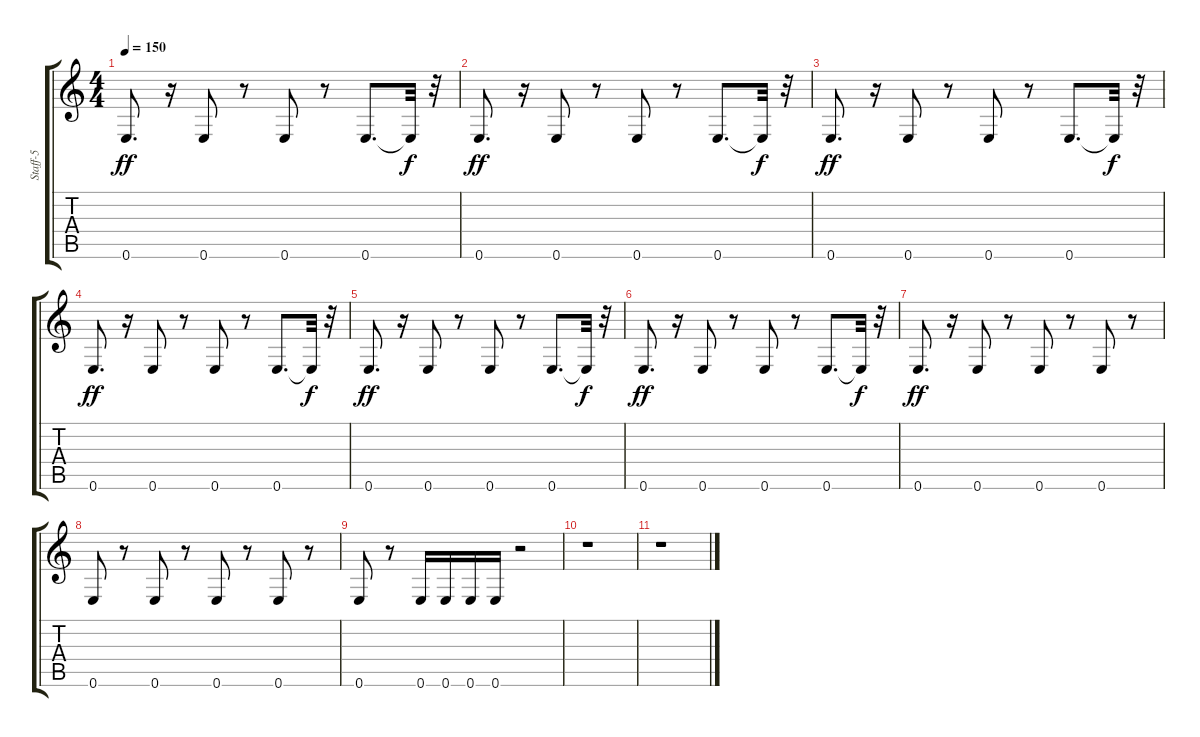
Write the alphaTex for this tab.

\track ("Staff-5" "Staff-5") {instrument acousticguitarnylon}
\staff {score tabs}
\tuning (E4 B3 G3 D3 A2 E2) {hide}
\ts (4 4)
\tempo 150
\clef g2
\ks c
0.6.8{d dy ff} r.16 0.6.8 r.8 0.6.8 r.8 0.6.8{d} 0.6{t}.32{dy f} r.32 |
0.6.8{d dy ff} r.16 0.6.8 r.8 0.6.8 r.8 0.6.8{d} 0.6{t}.32{dy f} r.32 |
0.6.8{d dy ff} r.16 0.6.8 r.8 0.6.8 r.8 0.6.8{d} 0.6{t}.32{dy f} r.32 |
0.6.8{d dy ff} r.16 0.6.8 r.8 0.6.8 r.8 0.6.8{d} 0.6{t}.32{dy f} r.32 |
0.6.8{d dy ff} r.16 0.6.8 r.8 0.6.8 r.8 0.6.8{d} 0.6{t}.32{dy f} r.32 |
0.6.8{d dy ff} r.16 0.6.8 r.8 0.6.8 r.8 0.6.8{d} 0.6{t}.32{dy f} r.32 |
0.6.8{d dy ff} r.16 0.6.8 r.8 0.6.8 r.8 0.6.8 r.8 |
0.6.8 r.8 0.6.8 r.8 0.6.8 r.8 0.6.8 r.8 |
0.6.8 r.8 0.6.16 0.6.16 0.6.16 0.6.16 r.2 |
r.1 |
r.1
